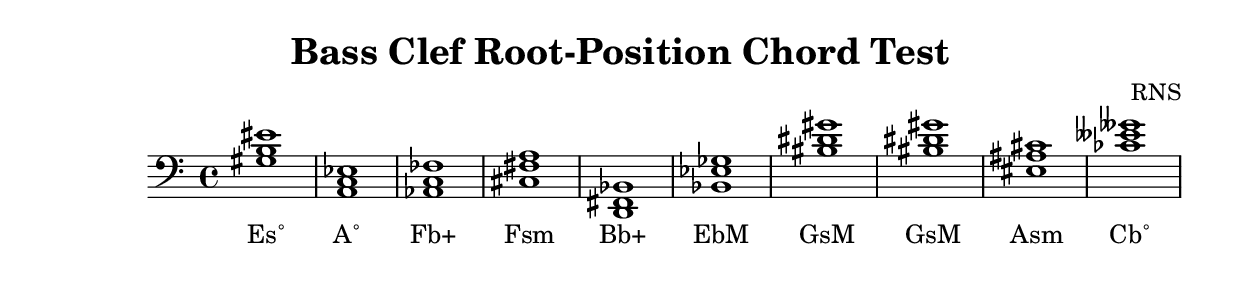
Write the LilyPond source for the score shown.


\version "2.18.2"
\header { 
	title = "Bass Clef Root-Position Chord Test"
 composer = "RNS"
}
\score{
	\new Staff {
		\clef bass

		< gis b eis' >1 < a, c ees > < aes, c fes > < cis fis a > < d, fis, bes, > < bes, ees ges > < bis dis' gis' > < bis dis' gis' > < eis ais cis' > < ces' eeses' geses' > }
		\addlyrics 
		{
			Es˚ A˚ Fb+ Fsm Bb+ EbM GsM GsM Asm Cb˚
}}